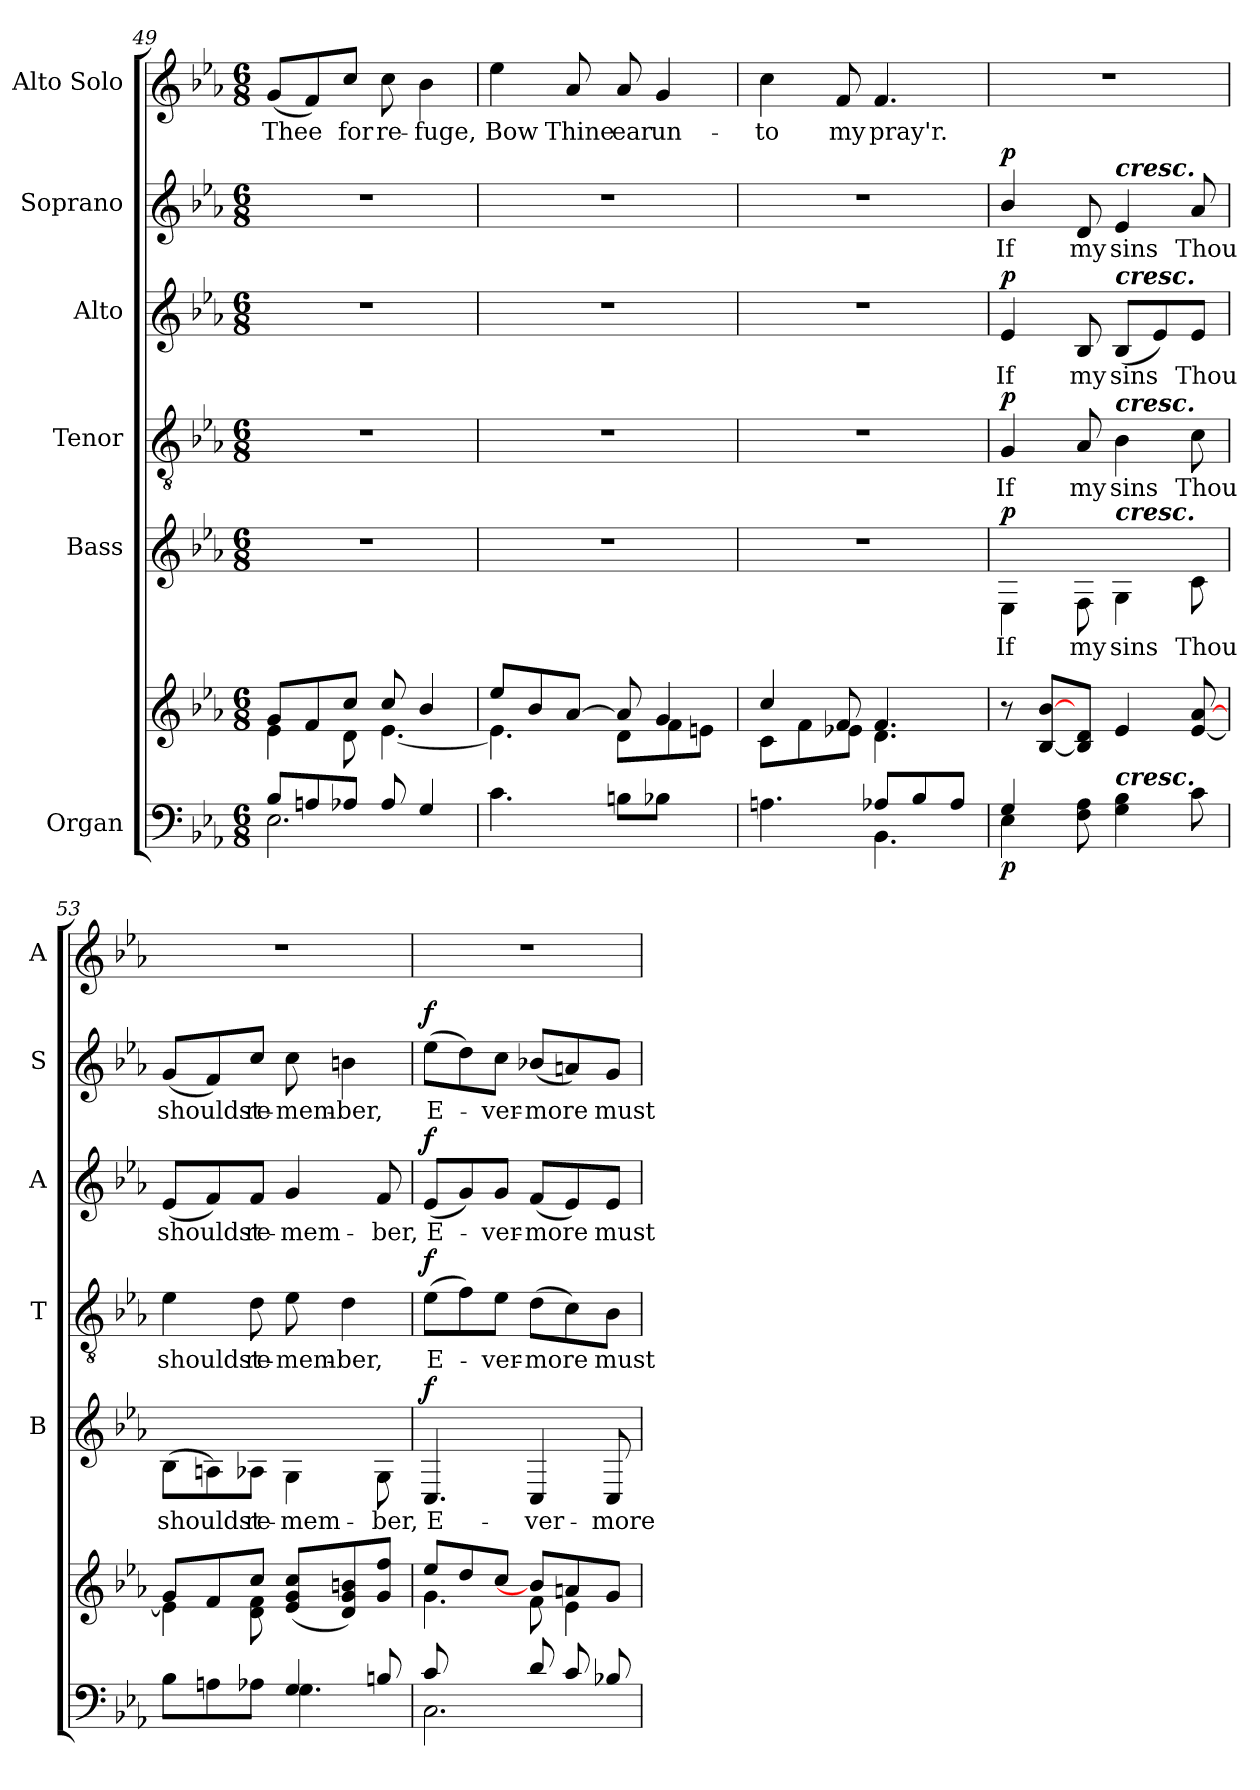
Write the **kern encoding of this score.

**kern	**kern	**dynam	**kern	**text	**dynam	**kern	**text	**dynam	**kern	**text	**dynam	**kern	**text	**dynam	**kern	**text
*part6	*part6	*part6	*part5	*part5	*part5	*part4	*part4	*part4	*part3	*part3	*part3	*part2	*part2	*part2	*part1	*part1
*staff7	*staff6	*staff6/7	*staff5	*staff5	*staff5	*staff4	*staff4	*staff4	*staff3	*staff3	*staff3	*staff2	*staff2	*staff2	*staff1	*staff1
*I"Organ	*	*	*I"Bass	*	*	*I"Tenor	*	*	*I"Alto	*	*	*I"Soprano	*	*	*I"Alto Solo	*
*	*	*	*I'B	*	*	*I'T	*	*	*I'A	*	*	*I'S	*	*	*I'A	*
!!LO:LB:g=z
*clefF4	*clefG2	*	*clefG2	*	*	*clefGv2	*	*	*clefG2	*	*	*clefG2	*	*	*clefG2	*
*k[b-e-a-]	*k[b-e-a-]	*	*k[b-e-a-]	*	*	*k[b-e-a-]	*	*	*k[b-e-a-]	*	*	*k[b-e-a-]	*	*	*k[b-e-a-]	*
*E-:	*E-:	*	*E-:	*	*	*E-:	*	*	*E-:	*	*	*E-:	*	*	*E-:	*
*M6/8	*M6/8	*	*M6/8	*	*	*M6/8	*	*	*M6/8	*	*	*M6/8	*	*	*M6/8	*
=49	=49	=49	=49	=49	=49	=49	=49	=49	=49	=49	=49	=49	=49	=49	=49	=49
*^	*^	*	*	*	*	*	*	*	*	*	*	*	*	*	*	*
*	*	*	*^	*	*	*	*	*	*	*	*	*	*	*	*	*	*	*
!	!	!	!	!	!	!	!	!	!	!	!	!	!	!	!	!	!	!	!LO:LY:b
8B-/L	2.E-\	8g/L	4e-\	2.ryy	.	2.r	.	.	2.r	.	.	2.r	.	.	2.r	.	.	(<8g/L	Thee
8An/	.	8f/	.	.	.	.	.	.	.	.	.	.	.	.	.	.	.	8f/)	.
!	!	!	!	!	!	!	!	!	!	!	!	!	!	!	!	!	!	!	!LO:LY:b
8A-X/J	.	8cc/J	8d\	.	.	.	.	.	.	.	.	.	.	.	.	.	.	8cc/J	for
!	!	!	!	!	!	!	!	!	!	!	!	!	!	!	!	!	!	!	!LO:LY:b
8A-/	.	8cc/	[4.e-\	.	.	.	.	.	.	.	.	.	.	.	.	.	.	8cc\	re-
!	!	!	!	!	!	!	!	!	!	!	!	!	!	!	!	!	!	!	!LO:LY:b
4G/	.	4b-/	.	.	.	.	.	.	.	.	.	.	.	.	.	.	.	4b-\	-fuge,
*	*	*	*v	*v	*	*	*	*	*	*	*	*	*	*	*	*	*	*	*
!!LO:PB:g=z
=50	=50	=50	=50	=50	=50	=50	=50	=50	=50	=50	=50	=50	=50	=50	=50	=50	=50	=50
!	!	!	!	!	!	!	!	!	!	!	!	!	!	!	!	!	!	!LO:LY:b
4.c\	2.ryy	8ee-/L	4.e-\]	.	2.r	.	.	2.r	.	.	2.r	.	.	2.r	.	.	4ee-\	Bow
.	.	8b-/	.	.	.	.	.	.	.	.	.	.	.	.	.	.	.	.
!	!	!	!	!	!	!	!	!	!	!	!	!	!	!	!	!	!	!LO:LY:b
.	.	[8a-/J	.	.	.	.	.	.	.	.	.	.	.	.	.	.	8a-/	Thine
!	!	!	!	!	!	!	!	!	!	!	!	!	!	!	!	!	!	!LO:LY:b
8Bn\L	.	8a-/]	8d\L	.	.	.	.	.	.	.	.	.	.	.	.	.	8a-/	ear
!	!	!	!	!	!	!	!	!	!	!	!	!	!	!	!	!	!	!LO:LY:b
8B-X\J	.	4g/	8f\	.	.	.	.	.	.	.	.	.	.	.	.	.	4g/	un-
8ryy	.	.	8en\J	.	.	.	.	.	.	.	.	.	.	.	.	.	.	.
=51	=51	=51	=51	=51	=51	=51	=51	=51	=51	=51	=51	=51	=51	=51	=51	=51	=51	=51
!	!	!	!	!	!	!	!	!	!	!	!	!	!	!	!	!	!	!LO:LY:b
4.An\	4ryy	4cc/	8c\L	.	2.r	.	.	2.r	.	.	2.r	.	.	2.r	.	.	4cc\	-to
.	.	.	8f\	.	.	.	.	.	.	.	.	.	.	.	.	.	.	.
!	!	!	!	!	!	!	!	!	!	!	!	!	!	!	!	!	!	!LO:LY:b
.	8ryy	8f/	8e-X\J	.	.	.	.	.	.	.	.	.	.	.	.	.	8f/	my
!	!	!	!	!	!	!	!	!	!	!	!	!	!	!	!	!	!	!LO:LY:b
8A-X/L	4.BB-\	4.f/	4.d\	.	.	.	.	.	.	.	.	.	.	.	.	.	4.f/	pray'r.
8B-/	.	.	.	.	.	.	.	.	.	.	.	.	.	.	.	.	.	.
8A-/J	.	.	.	.	.	.	.	.	.	.	.	.	.	.	.	.	.	.
=52	=52	=52	=52	=52	=52	=52	=52	=52	=52	=52	=52	=52	=52	=52	=52	=52	=52	=52
!	!	!	!	!LO:DY:b=2	!	!LO:LY:b	!LO:DY:b	!	!LO:LY:b	!LO:DY:b	!	!LO:LY:b	!LO:DY:b	!	!LO:LY:b	!LO:DY:b	!	!
4G/	4E-\	8r	2ryy	p	4E-\	If	p	4G/	If	p	4e-/	If	p	4b-/	If	p	2.r	.
.	.	[8B-/ [8b-/L	.	.	.	.	.	.	.	.	.	.	.	.	.	.	.	.
!	!	!	!	!	!	!LO:LY:b	!	!	!LO:LY:b	!	!	!LO:LY:b	!	!	!LO:LY:b	!	!	!
8F\ 8A-\	4ryy	8B-/] 8d/J	.	.	8F\	my	.	8A-/	my	.	8B-/	my	.	8d/	my	.	.	.
!	!	!	!	!	!	!	!	!	!	!	!	!	!	!LO:TX:a:Bi:t=cresc.	!	!	!	!
!	!	!	!	!	!	!	!	!	!	!	!LO:TX:a:Bi:t=cresc.	!	!	!	!	!	!	!
!	!	!	!	!	!	!	!	!LO:TX:a:Bi:t=cresc.	!	!	!	!	!	!	!	!	!	!
!	!	!	!	!	!LO:TX:a:Bi:t=cresc.	!	!	!	!	!	!	!	!	!	!	!	!	!
!LO:TX:a:Bi:t=cresc.	!	!	!	!	!	!	!	!	!	!	!	!	!	!	!	!	!	!
!	!	!	!	!	!	!LO:LY:b	!	!	!LO:LY:b	!	!	!LO:LY:b	!	!	!LO:LY:b	!	!	!
4G\ 4B-\	.	4e-/	.	.	4G\	sins	.	4B-\	sins	.	(<8B-/L	sins	.	4e-/	sins	.	.	.
.	4ryy	.	4ryy	.	.	.	.	.	.	.	8e-/)	.	.	.	.	.	.	.
!	!	!	!	!	!	!LO:LY:b	!	!	!LO:LY:b	!	!	!LO:LY:b	!	!	!LO:LY:b	!	!	!
8c\	.	[8e-/ [8a-/	.	.	8c\	Thou	.	8c\	Thou	.	8e-/J	Thou	.	8a-/	Thou	.	.	.
=53	=53	=53	=53	=53	=53	=53	=53	=53	=53	=53	=53	=53	=53	=53	=53	=53	=53	=53
!	!	!	!	!	!	!LO:LY:b	!	!	!LO:LY:b	!	!	!LO:LY:b	!	!	!LO:LY:b	!	!	!
4.ryy	8B-\L	8g/L	4e-\]	.	(>8B-\L	shouldst	.	4e-\	shouldst	.	(<8e-/L	shouldst	.	(<8g/L	shouldst	.	2.r	.
.	8An\	8f/	.	.	8An\)	.	.	.	.	.	8f/)	.	.	8f/)	.	.	.	.
!	!	!	!	!	!	!LO:LY:b	!	!	!LO:LY:b	!	!	!LO:LY:b	!	!	!LO:LY:b	!	!	!
.	8A-X\J	8cc/J	8d\ 8f\	.	8A-X\J	re-	.	8d\	re-	.	8f/J	re-	.	8cc/J	re-	.	.	.
!	!	!	!	!	!	!LO:LY:b	!	!	!LO:LY:b	!	!	!LO:LY:b	!	!	!LO:LY:b	!	!	!
4G/	4.G\	(>8e-/ 8g/ 8cc/L	8ryy	.	4G\	-mem-	.	8e-\	-mem-	.	4g/	-mem-	.	8cc\	-mem-	.	.	.
!	!	!	!	!	!	!	!	!	!LO:LY:b	!	!	!	!	!	!LO:LY:b	!	!	!
.	.	8d/ 8g/ 8bn/)	4ryy	.	.	.	.	4d\	-ber,	.	.	.	.	4bn\	-ber,	.	.	.
!	!	!	!	!	!	!LO:LY:b	!	!	!	!	!	!LO:LY:b	!	!	!	!	!	!
8Bn/	.	8g/ 8ff/J	.	.	8G\	-ber,	.	.	.	.	8f/	-ber,	.	.	.	.	.	.
!!LO:PB:g=z
=54	=54	=54	=54	=54	=54	=54	=54	=54	=54	=54	=54	=54	=54	=54	=54	=54	=54	=54
*	*	*^	*^	*	*	*	*	*	*	*	*	*	*	*	*	*	*	*
!	!	!	!	!	!	!	!	!LO:LY:b	!LO:DY:b	!	!LO:LY:b	!LO:DY:b	!	!LO:LY:b	!LO:DY:b	!	!LO:LY:b	!LO:DY:b	!	!
8c/L	2.C\	8ee-/L	4.g\	2.ryy	8ryy	.	4.C/	E-	f	(>8e-\L	E-	f	(<8e-/L	E-	f	(>8ee-\L	E-	f	2.r	.
4ryy	.	8dd/	.	.	8f\	.	.	.	.	8f\)	.	.	8g/)	.	.	8dd\)	.	.	.	.
!	!	!	!	!	!	!	!	!	!	!	!LO:LY:b	!	!	!LO:LY:b	!	!	!LO:LY:b	!	!	!
.	.	8cc/J	.	.	8e-\J	.	.	.	.	8e-\J	ver-	.	8g/J	ver-	.	8cc\J	ver-	.	.	.
!	!	!	!	!	!	!	!	!LO:LY:b	!	!	!LO:LY:b	!	!	!LO:LY:b	!	!	!LO:LY:b	!	!	!
8d/L	.	8b-i/L]	8f\	.	4.ryy	.	4C/	-ver-	.	(>8d\L	-more	.	(<8f/L	-more	.	(<8b-X/L	-more	.	.	.
8c/	.	8an/	4e-\	.	.	.	.	.	.	8c\)	.	.	8e-/)	.	.	8an/)	.	.	.	.
!	!	!	!	!	!	!	!	!LO:LY:b	!	!	!LO:LY:b	!	!	!LO:LY:b	!	!	!LO:LY:b	!	!	!
8B-X/J	.	8g/J	.	.	.	.	8C/	-more	.	8B-\J	must	.	8e-/J	must	.	8g/J	must	.	.	.
*v	*v	*	*	*	*	*	*	*	*	*	*	*	*	*	*	*	*	*	*	*
*	*v	*v	*v	*v	*	*	*	*	*	*	*	*	*	*	*	*	*	*	*
=	=	=	=	=	=	=	=	=	=	=	=	=	=	=	=	=
*-	*-	*-	*-	*-	*-	*-	*-	*-	*-	*-	*-	*-	*-	*-	*-	*-
